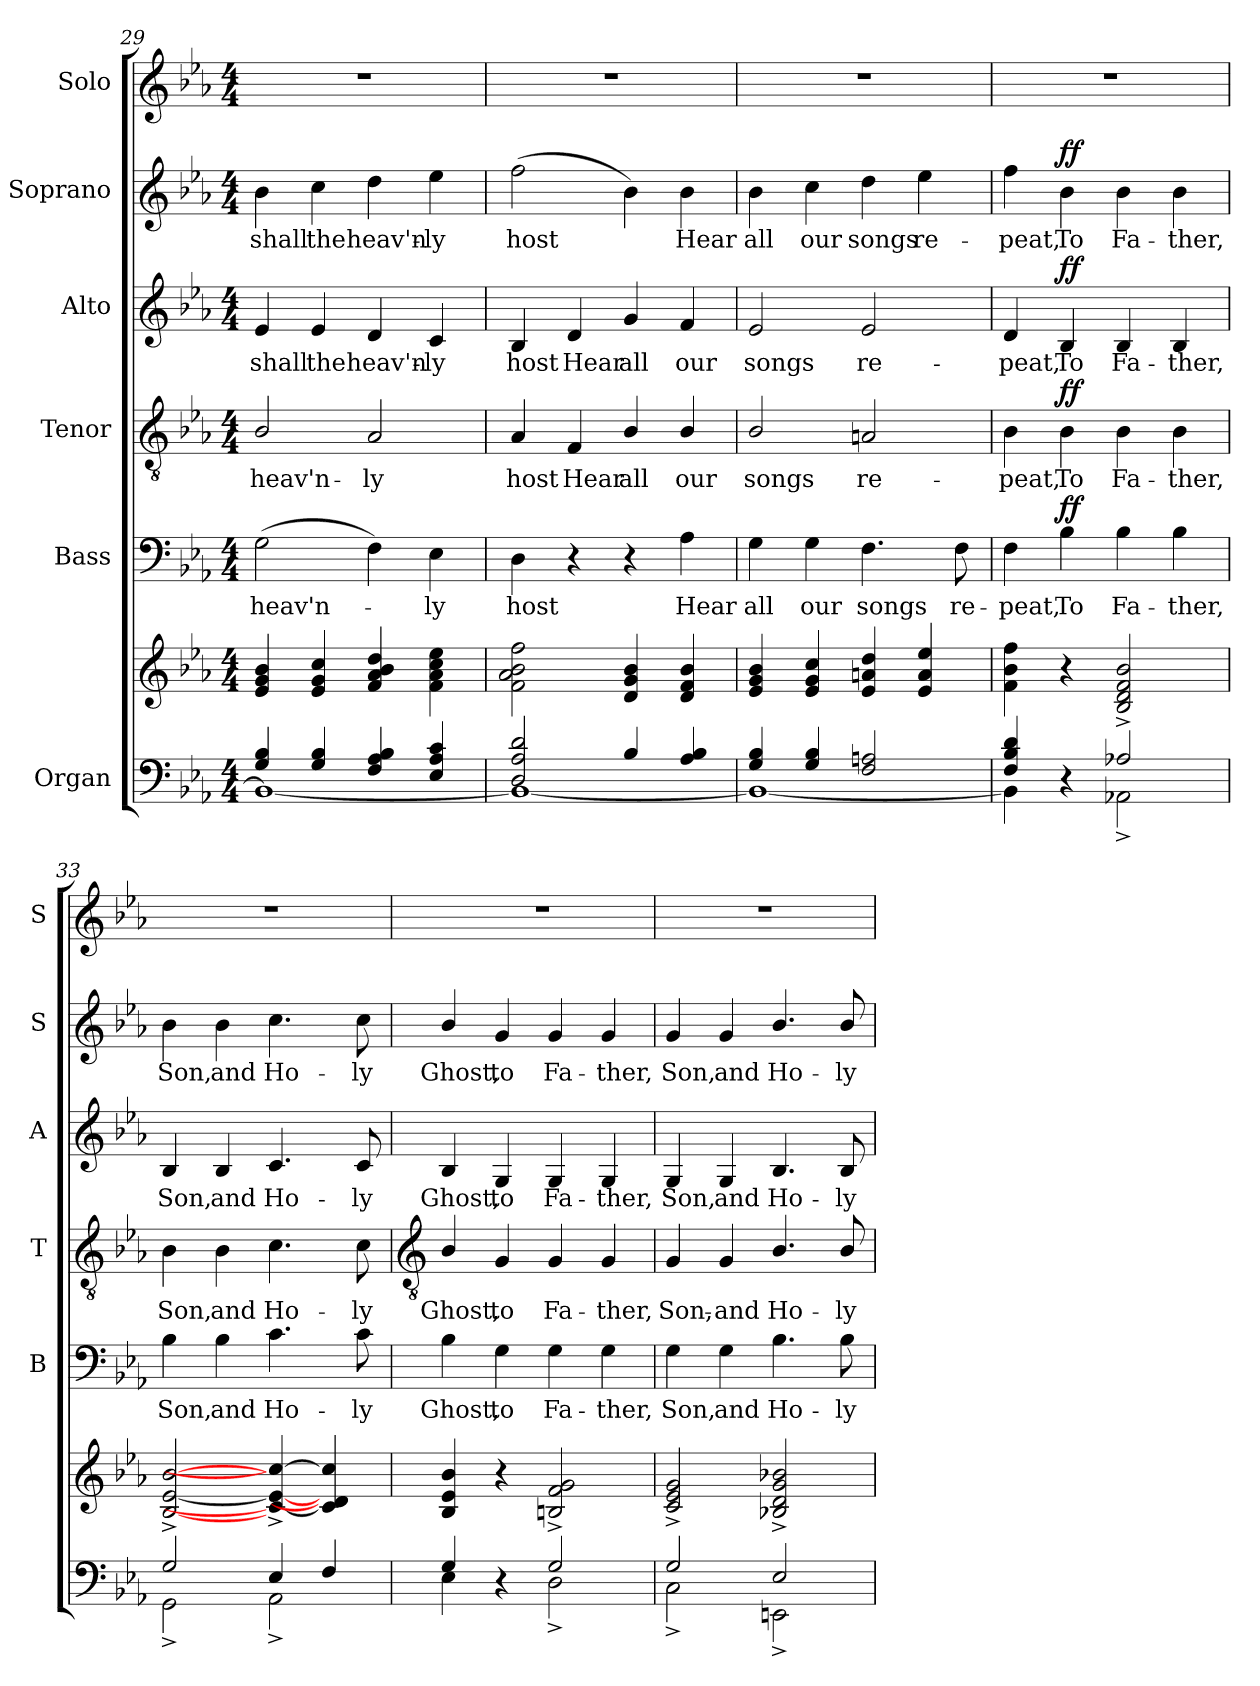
**kern	**kern	**kern	**text	**dynam	**kern	**text	**dynam	**kern	**text	**dynam	**kern	**text	**dynam	**kern
*part6	*part6	*part5	*part5	*part5	*part4	*part4	*part4	*part3	*part3	*part3	*part2	*part2	*part2	*part1
*staff7	*staff6	*staff5	*staff5	*staff5	*staff4	*staff4	*staff4	*staff3	*staff3	*staff3	*staff2	*staff2	*staff2	*staff1
*I"Organ	*	*I"Bass	*	*	*I"Tenor	*	*	*I"Alto	*	*	*I"Soprano	*	*	*I"Solo
*	*	*I'B	*	*	*I'T	*	*	*I'A	*	*	*I'S	*	*	*I'S
!!LO:LB:g=z
*clefF4	*clefG2	*clefF4	*	*	*clefGv2	*	*	*clefG2	*	*	*clefG2	*	*	*clefG2
*k[b-e-a-]	*k[b-e-a-]	*k[b-e-a-]	*	*	*k[b-e-a-]	*	*	*k[b-e-a-]	*	*	*k[b-e-a-]	*	*	*k[b-e-a-]
*E-:	*E-:	*E-:	*	*	*E-:	*	*	*E-:	*	*	*E-:	*	*	*E-:
*M4/4	*M4/4	*M4/4	*	*	*M4/4	*	*	*M4/4	*	*	*M4/4	*	*	*M4/4
=29	=29	=29	=29	=29	=29	=29	=29	=29	=29	=29	=29	=29	=29	=29
*^	*	*	*	*	*	*	*	*	*	*	*	*	*	*
!	!	!	!	!LO:LY:b	!	!	!LO:LY:b	!	!	!LO:LY:b	!	!	!LO:LY:b	!	!
4G/ 4B-/	1BB-\_	4e- 4g 4b-	(>2G	heav'n-	.	2B-/	heav'n-	.	4e-	shall	.	4b-	shall	.	1r
!	!	!	!	!	!	!	!	!	!	!LO:LY:b	!	!	!LO:LY:b	!	!
4G/ 4B-/	.	4e- 4g 4cc	.	.	.	.	.	.	4e-	the	.	4cc	the	.	.
!	!	!	!	!	!	!	!LO:LY:b	!	!	!LO:LY:b	!	!	!LO:LY:b	!	!
4F/ 4A-/ 4B-/	.	4f 4a- 4b- 4dd	4F)	.	.	2A-	-ly	.	4d	heav'n-	.	4dd	heav'n-	.	.
!	!	!	!	!LO:LY:b	!	!	!	!	!	!LO:LY:b	!	!	!LO:LY:b	!	!
4E-/ 4A-/ 4c/	.	4f 4a- 4cc 4ee-	4E-	ly	.	.	.	.	4c	-ly	.	4ee-	-ly	.	.
=30	=30	=30	=30	=30	=30	=30	=30	=30	=30	=30	=30	=30	=30	=30	=30
!	!	!	!	!LO:LY:b	!	!	!LO:LY:b	!	!	!LO:LY:b	!	!	!LO:LY:b	!	!
2D/ 2A-/ 2d/	1BB-\_	2f 2a- 2b- 2ff	4D	host	.	4A-	host	.	4B-	host	.	(>2ff	host	.	1r
!	!	!	!	!	!	!	!LO:LY:b	!	!	!LO:LY:b	!	!	!	!	!
.	.	.	4r	.	.	4F	Hear	.	4d	Hear	.	.	.	.	.
!	!	!	!	!	!	!	!LO:LY:b	!	!	!LO:LY:b	!	!	!	!	!
4B-/	.	4d 4g 4b-	4r	.	.	4B-/	all	.	4g	all	.	4b-)	.	.	.
!	!	!	!	!LO:LY:b	!	!	!LO:LY:b	!	!	!LO:LY:b	!	!	!LO:LY:b	!	!
4A-/ 4B-/	.	4d 4f 4b-	4A-	Hear	.	4B-/	our	.	4f	our	.	4b-	Hear	.	.
=31	=31	=31	=31	=31	=31	=31	=31	=31	=31	=31	=31	=31	=31	=31	=31
!	!	!	!	!LO:LY:b	!	!	!LO:LY:b	!	!	!LO:LY:b	!	!	!LO:LY:b	!	!
4G/ 4B-/	1BB-\_	4e- 4g 4b-	4G	all	.	2B-/	songs	.	2e-	songs	.	4b-	all	.	1r
!	!	!	!	!LO:LY:b	!	!	!	!	!	!	!	!	!LO:LY:b	!	!
4G/ 4B-/	.	4e- 4g 4cc	4G	our	.	.	.	.	.	.	.	4cc	our	.	.
!	!	!	!	!LO:LY:b	!	!	!LO:LY:b	!	!	!LO:LY:b	!	!	!LO:LY:b	!	!
2F/ 2An/	.	4e- 4an 4dd	4.F	songs	.	2An	re-	.	2e-	re-	.	4dd	songs	.	.
!	!	!	!	!	!	!	!	!	!	!	!	!	!LO:LY:b	!	!
.	.	4e- 4a 4ee-	.	.	.	.	.	.	.	.	.	4ee-	re-	.	.
!	!	!	!	!LO:LY:b	!	!	!	!	!	!	!	!	!	!	!
.	.	.	8F	re-	.	.	.	.	.	.	.	.	.	.	.
=32	=32	=32	=32	=32	=32	=32	=32	=32	=32	=32	=32	=32	=32	=32	=32
!	!	!	!	!LO:LY:b	!	!	!LO:LY:b	!	!	!LO:LY:b	!	!	!LO:LY:b	!	!
4F/ 4B-/ 4d/	4BB-\]	4f 4b- 4ff	4F	-peat,	.	4B-	-peat,	.	4d	-peat,	.	4ff	-peat,	.	1r
!	!	!	!	!LO:LY:b	!LO:DY:b	!	!LO:LY:b	!LO:DY:b	!	!LO:LY:b	!LO:DY:b	!	!LO:LY:b	!LO:DY:b	!
4r	4ryy	4r	4B-	To	ff	4B-	To	ff	4B-	To	ff	4b-	To	ff	.
!	!	!	!	!LO:LY:b	!	!	!LO:LY:b	!	!	!LO:LY:b	!	!	!LO:LY:b	!	!
2A-X/	2AA-X^\	2B-^ 2d^ 2f^ 2b-^	4B-	Fa-	.	4B-	Fa-	.	4B-	Fa-	.	4b-	Fa-	.	.
!	!	!	!	!LO:LY:b	!	!	!LO:LY:b	!	!	!LO:LY:b	!	!	!LO:LY:b	!	!
.	.	.	4B-	-ther,	.	4B-	-ther,	.	4B-	-ther,	.	4b-	-ther,	.	.
=33	=33	=33	=33	=33	=33	=33	=33	=33	=33	=33	=33	=33	=33	=33	=33
!	!	!	!	!LO:LY:b	!	!	!LO:LY:b	!	!	!LO:LY:b	!	!	!LO:LY:b	!	!
2G/	2GG^\	[2B-^ [2e-^ [2b-^	4B-	Son,	.	4B-	Son,	.	4B-	Son,	.	4b-	Son,	.	1r
!	!	!	!	!LO:LY:b	!	!	!LO:LY:b	!	!	!LO:LY:b	!	!	!LO:LY:b	!	!
.	.	.	4B-	and	.	4B-	and	.	4B-	and	.	4b-	and	.	.
!	!	!	!	!LO:LY:b	!	!	!LO:LY:b	!	!	!LO:LY:b	!	!	!LO:LY:b	!	!
4E-/	2AA-^\	4c_^ 4e-_^ 4cc_^	4.c	Ho-	.	4.c	Ho-	.	4.c	Ho-	.	4.cc	Ho-	.	.
4F/	.	4c] 4d] 4cc]	.	.	.	.	.	.	.	.	.	.	.	.	.
!	!	!	!	!LO:LY:b	!	!	!LO:LY:b	!	!	!LO:LY:b	!	!	!LO:LY:b	!	!
.	.	.	8c	-ly	.	8c	-ly	.	8c	-ly	.	8cc	-ly	.	.
!!LO:LB:g=z
=34	=34	=34	=34	=34	=34	=34	=34	=34	=34	=34	=34	=34	=34	=34	=34
*	*	*	*	*	*	*clefGv2	*	*	*	*	*	*	*	*	*
!	!	!	!	!LO:LY:b	!	!	!LO:LY:b	!	!	!LO:LY:b	!	!	!LO:LY:b	!	!
4G/	4E-\	4B- 4e- 4b-	4B-	Ghost,	.	4B-/	Ghost,	.	4B-	Ghost,	.	4b-/	Ghost,	.	1r
!	!	!	!	!LO:LY:b	!	!	!LO:LY:b	!	!	!LO:LY:b	!	!	!LO:LY:b	!	!
4r	4ryy	4r	4G	to	.	4G	to	.	4G	to	.	4g	to	.	.
!	!	!	!	!LO:LY:b	!	!	!LO:LY:b	!	!	!LO:LY:b	!	!	!LO:LY:b	!	!
2G/	2D^\	2Bn^ 2f^ 2g^	4G	Fa-	.	4G	Fa-	.	4G	Fa-	.	4g	Fa-	.	.
!	!	!	!	!LO:LY:b	!	!	!LO:LY:b	!	!	!LO:LY:b	!	!	!LO:LY:b	!	!
.	.	.	4G	-ther,	.	4G	-ther,	.	4G	-ther,	.	4g	-ther,	.	.
=35	=35	=35	=35	=35	=35	=35	=35	=35	=35	=35	=35	=35	=35	=35	=35
!	!	!	!	!LO:LY:b	!	!	!LO:LY:b	!	!	!LO:LY:b	!	!	!LO:LY:b	!	!
2G/	2C^\	2c^ 2e-^ 2g^	4G	Son,	.	4G	Son,--	.	4G	Son,	.	4g	Son,	.	1r
!	!	!	!	!LO:LY:b	!	!	!LO:LY:b	!	!	!LO:LY:b	!	!	!LO:LY:b	!	!
.	.	.	4G	and	.	4G	-and	.	4G	and	.	4g	and	.	.
!	!	!	!	!LO:LY:b	!	!	!LO:LY:b	!	!	!LO:LY:b	!	!	!LO:LY:b	!	!
2E-/	2EEn^\	2B-X^ 2d^ 2g^ 2b-X^	4.B-	Ho-	.	4.B-/	Ho-	.	4.B-	Ho-	.	4.b-/	Ho-	.	.
!	!	!	!	!LO:LY:b	!	!	!LO:LY:b	!	!	!LO:LY:b	!	!	!LO:LY:b	!	!
.	.	.	8B-	-ly	.	8B-/	-ly	.	8B-	-ly	.	8b-/	-ly	.	.
*v	*v	*	*	*	*	*	*	*	*	*	*	*	*	*	*
=	=	=	=	=	=	=	=	=	=	=	=	=	=	=
*-	*-	*-	*-	*-	*-	*-	*-	*-	*-	*-	*-	*-	*-	*-
